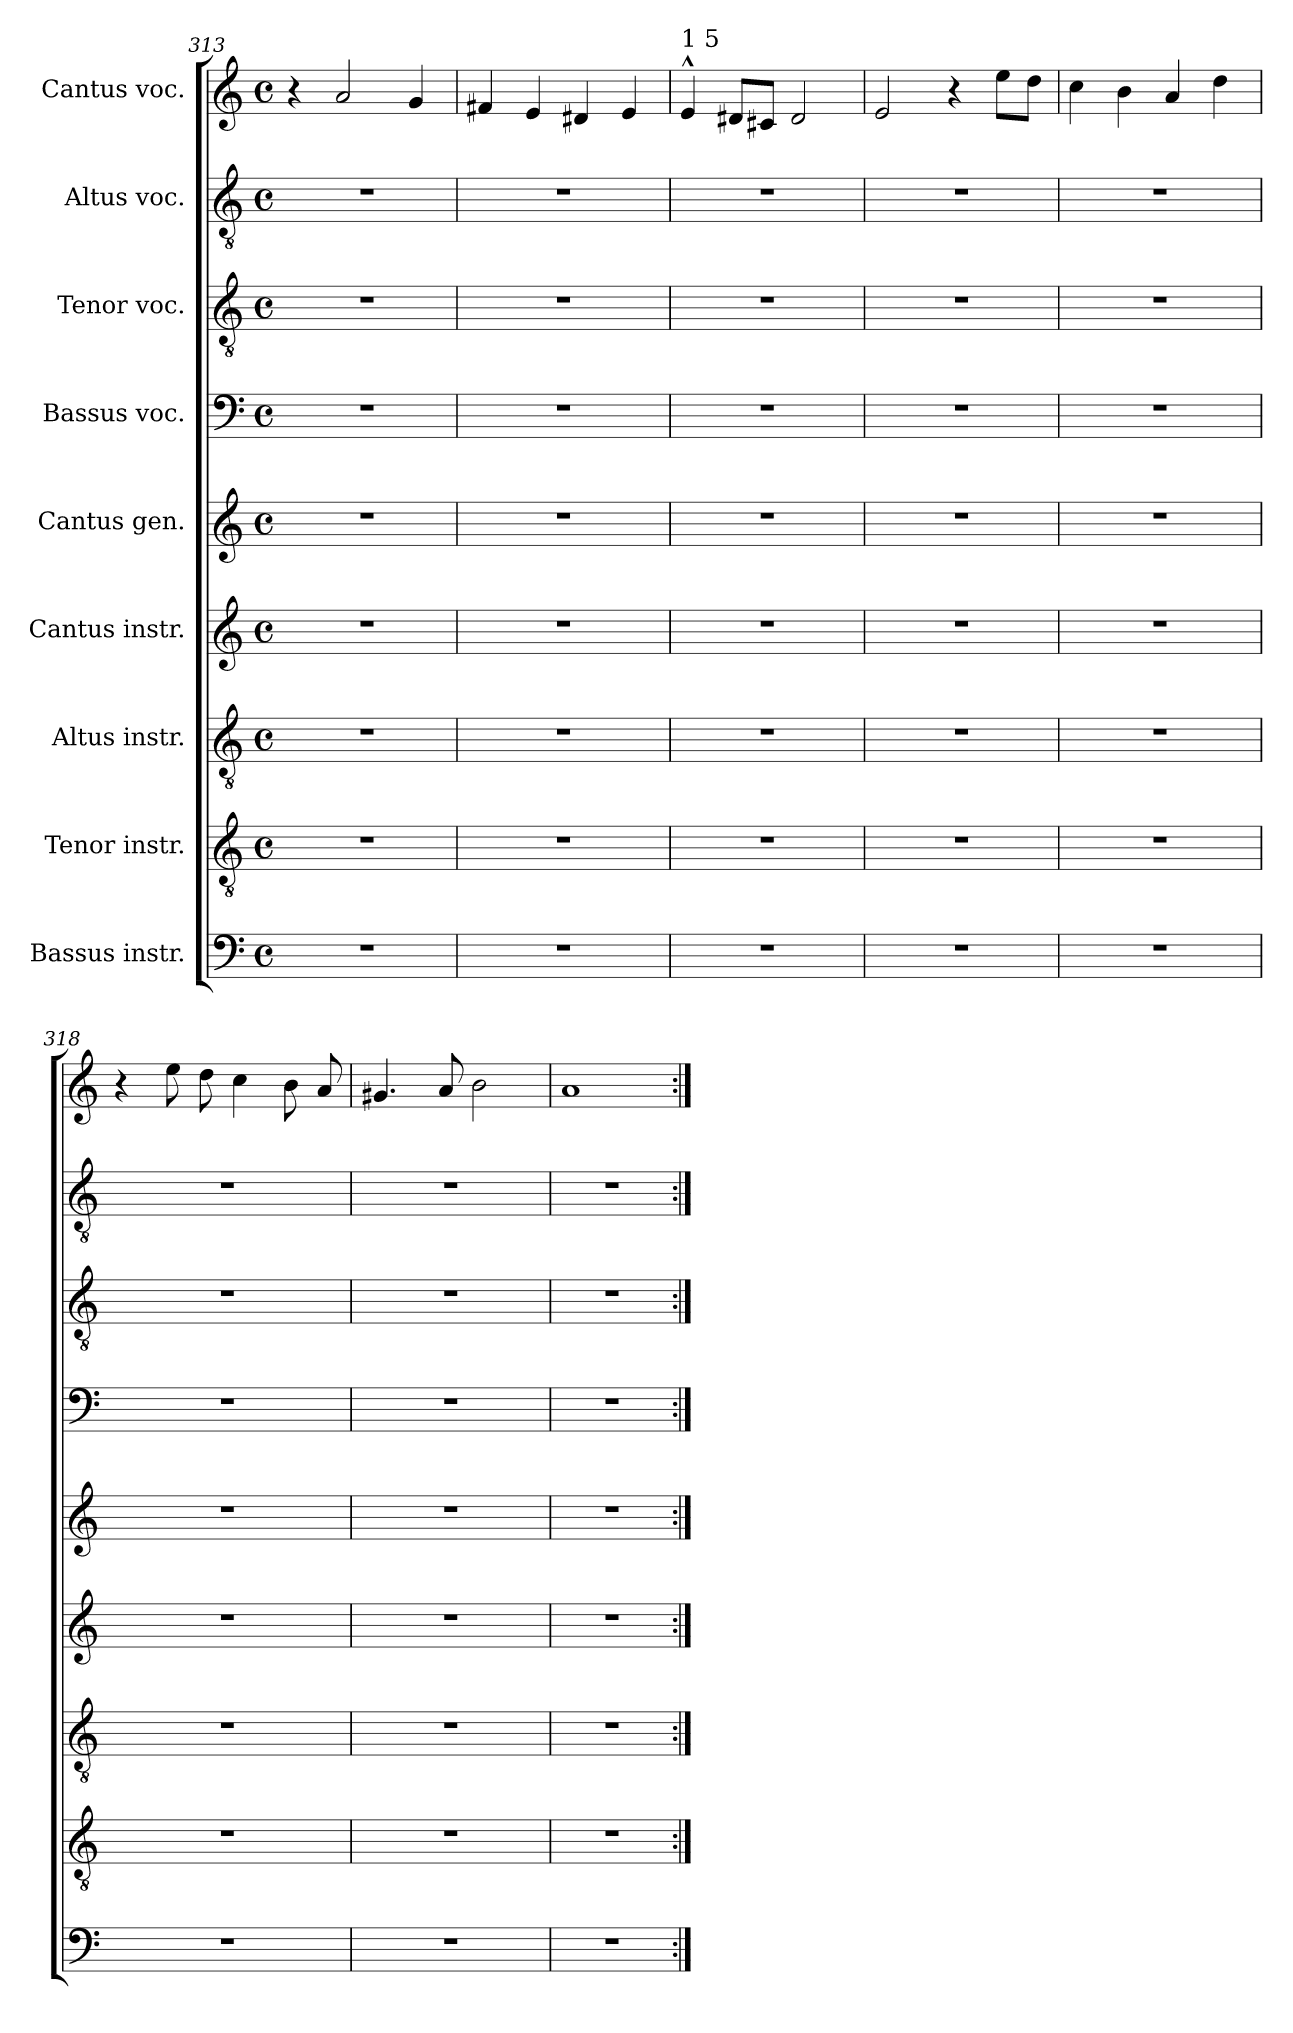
**kern	**kern	**kern	**kern	**kern	**kern	**kern	**kern	**kern
*part9	*part8	*part7	*part6	*part5	*part4	*part3	*part2	*part1
*staff9	*staff8	*staff7	*staff6	*staff5	*staff4	*staff3	*staff2	*staff1
*I"Bassus instr.	*I"Tenor instr.	*I"Altus instr.	*I"Cantus instr.	*I"Cantus gen.	*I"Bassus voc.	*I"Tenor voc.	*I"Altus voc.	*I"Cantus voc.
*clefF4	*clefGv2	*clefGv2	*clefG2	*clefG2	*clefF4	*clefGv2	*clefGv2	*clefG2
*k[]	*k[]	*k[]	*k[]	*k[]	*k[]	*k[]	*k[]	*k[]
*C:	*C:	*C:	*C:	*C:	*C:	*C:	*C:	*C:
*M4/4	*M4/4	*M4/4	*M4/4	*M4/4	*M4/4	*M4/4	*M4/4	*M4/4
*met(c)	*met(c)	*met(c)	*met(c)	*met(c)	*met(c)	*met(c)	*met(c)	*met(c)
=313	=313	=313	=313	=313	=313	=313	=313	=313
1r	1r	1r	1r	1r	1r	1r	1r	4r
.	.	.	.	.	.	.	.	2a/
.	.	.	.	.	.	.	.	4g/
=314	=314	=314	=314	=314	=314	=314	=314	=314
1r	1r	1r	1r	1r	1r	1r	1r	4f#X/
.	.	.	.	.	.	.	.	4e/
.	.	.	.	.	.	.	.	4d#X/
.	.	.	.	.	.	.	.	4e/
!!LO:LB:g=z
=315	=315	=315	=315	=315	=315	=315	=315	=315
!	!	!	!	!	!	!	!	!LO:TX:a:t=1 5
1r	1r	1r	1r	1r	1r	1r	1r	4e^^</
.	.	.	.	.	.	.	.	8d#X/L
.	.	.	.	.	.	.	.	8c#/J
.	.	.	.	.	.	.	.	2d#/
=316	=316	=316	=316	=316	=316	=316	=316	=316
1r	1r	1r	1r	1r	1r	1r	1r	2e/
.	.	.	.	.	.	.	.	4r
.	.	.	.	.	.	.	.	8ee\L
.	.	.	.	.	.	.	.	8dd\J
=317	=317	=317	=317	=317	=317	=317	=317	=317
1r	1r	1r	1r	1r	1r	1r	1r	4cc\
.	.	.	.	.	.	.	.	4b\
.	.	.	.	.	.	.	.	4a/
.	.	.	.	.	.	.	.	4dd\
=318	=318	=318	=318	=318	=318	=318	=318	=318
1r	1r	1r	1r	1r	1r	1r	1r	4r
.	.	.	.	.	.	.	.	8ee\
.	.	.	.	.	.	.	.	8dd\
.	.	.	.	.	.	.	.	4cc\
.	.	.	.	.	.	.	.	8b\
.	.	.	.	.	.	.	.	8a/
=319	=319	=319	=319	=319	=319	=319	=319	=319
1r	1r	1r	1r	1r	1r	1r	1r	4.g#X/
.	.	.	.	.	.	.	.	8a/
.	.	.	.	.	.	.	.	2b\
=320	=320	=320	=320	=320	=320	=320	=320	=320
1r	1r	1r	1r	1r	1r	1r	1r	1a
=:|!	=:|!	=:|!	=:|!	=:|!	=:|!	=:|!	=:|!	=:|!
*-	*-	*-	*-	*-	*-	*-	*-	*-
